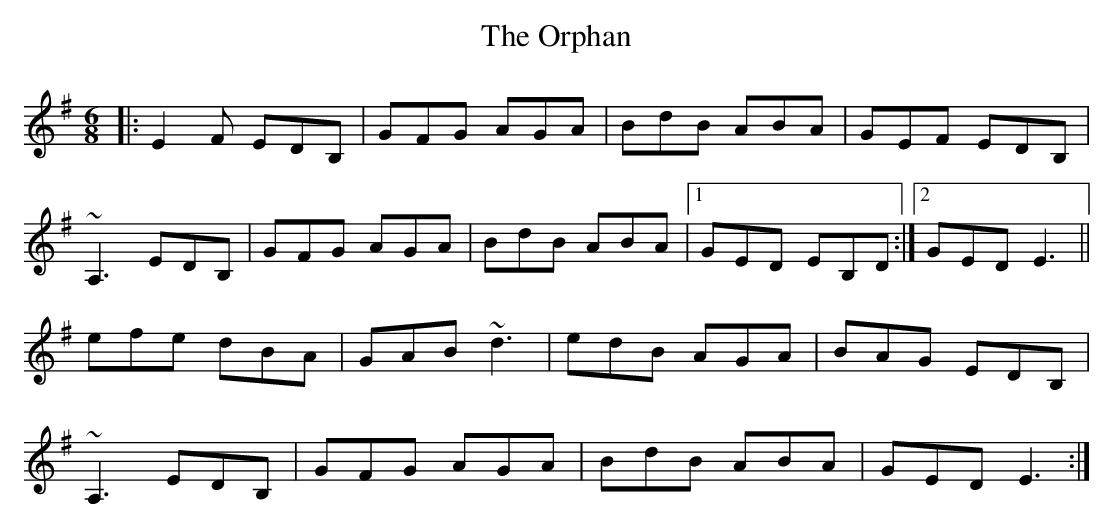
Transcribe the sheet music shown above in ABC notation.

X:1
T: The Orphan
M: 6/8
L: 1/8
K: Emin
|:E2F EDB,|GFG AGA|BdB ABA|GEF EDB,|
~A,3 EDB,|GFG AGA|BdB ABA|1 GED EB,D:|2 GED E3||
efe dBA|GAB ~d3|edB AGA|BAG EDB,|
~A,3 EDB,|GFG AGA|BdB ABA|GED E3:|
